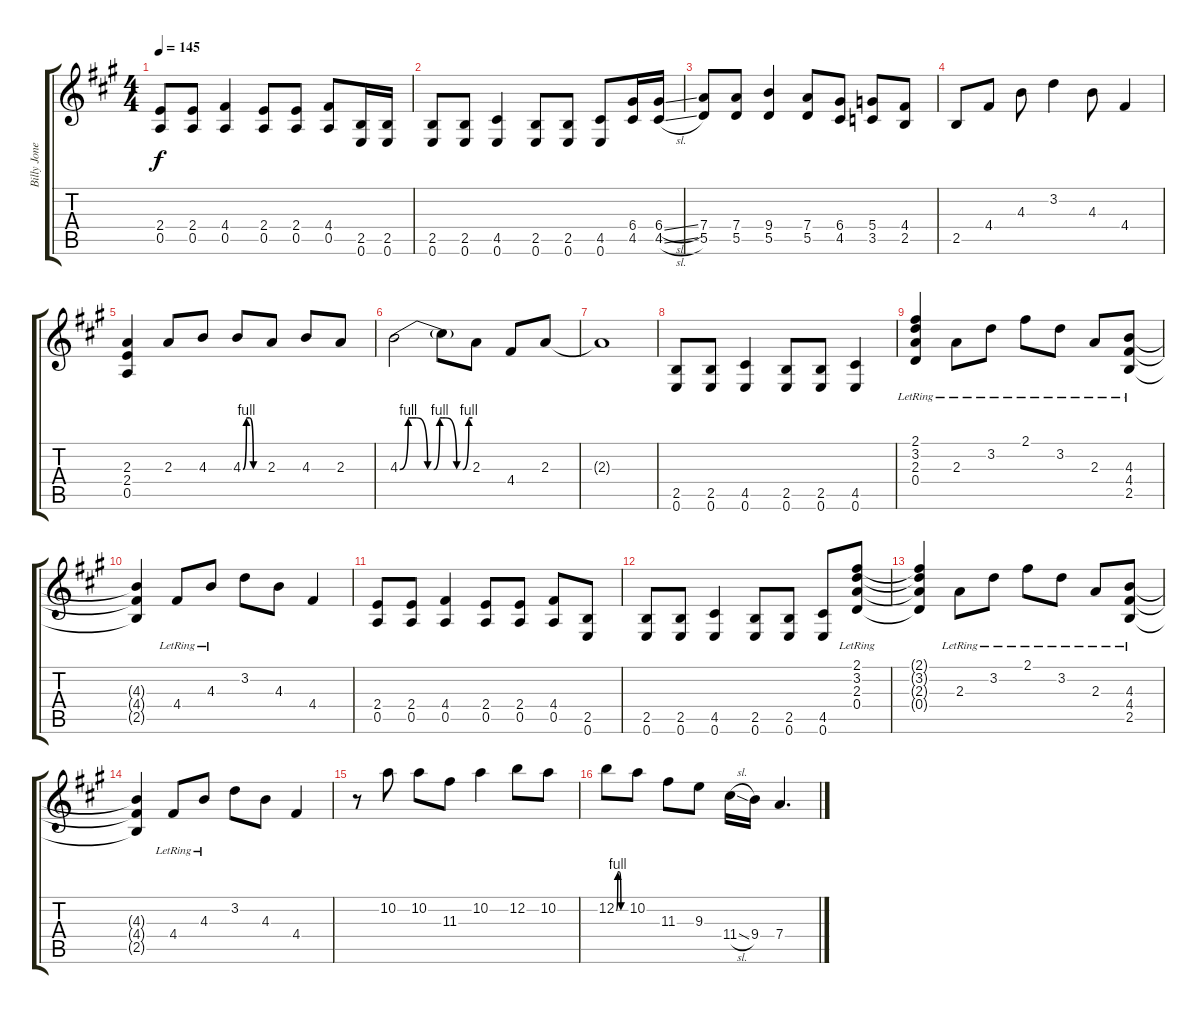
\track ("Billy Jones Guitar" "Billy Jone") {instrument overdrivenguitar}
\staff {score tabs}
\tuning (E4 B3 G3 D3 A2 E2) {hide}
\ts (4 4)
\tempo 145
\clef g2
\ks a
(2.4 0.5).8{dy f volume 8 balance 0} (2.4 0.5).8 (4.4 0.5).4 (2.4 0.5).8 (2.4 0.5).8 (4.4 0.5).8 (2.5 0.6).16 (2.5 0.6).16 |
(2.5 0.6).8 (2.5 0.6).8 (4.5 0.6).4 (2.5 0.6).8 (2.5 0.6).8 (4.5 0.6).8 (6.4 4.5).16 (6.4{sl} 4.5{sl}).16 |
(7.4 5.5).8 (7.4 5.5).8 (9.4 5.5).4 (7.4 5.5).8 (6.4 4.5).8 (5.4 3.5).8 (4.4 2.5).8 |
2.5.8 4.4.8 4.3.8 3.2.4 4.3.8 4.4.4 |
(2.3 2.4 0.5).4 2.3.8{volume 12 balance 8} 4.3.8 4.3{be (custom 0 0 10 4 20 4 30 0 60 0)}.8 2.3.8 4.3.8 2.3.8 |
4.3{be (custom 0 0 7 4 10 4 14 4 23 0 25 0 28 0 33 4 35 4 38 4 47 0 50 0 52 0 57 4 60 4)}.2 4.3{t}.8 2.3.8 4.4.8 2.3.8{volume 8} |
2.3{t}.1 |
(2.5 0.6).8{volume 8 balance 0} (2.5 0.6).8 (4.5 0.6).4 (2.5 0.6).8 (2.5 0.6).8 (4.5 0.6).4 |
(2.1{lr} 3.2{lr} 2.3{lr} 0.4{lr}).4 2.3{lr}.8 3.2{lr}.8 2.1{lr}.8 3.2{lr}.8 2.3{lr}.8 (4.3{lr} 4.4{lr} 2.5{lr}).8 |
(4.3{t} 4.4{t} 2.5{t}).4 4.4{lr}.8 4.3{lr}.8 3.2.8 4.3.8 4.4.4 |
(2.4 0.5).8{volume 8} (2.4 0.5).8 (4.4 0.5).4 (2.4 0.5).8 (2.4 0.5).8 (4.4 0.5).8 (2.5 0.6).8 |
(2.5 0.6).8 (2.5 0.6).8 (4.5 0.6).4 (2.5 0.6).8 (2.5 0.6).8 (4.5 0.6).8 (2.1{lr} 3.2{lr} 2.3{lr} 0.4{lr}).8 |
(2.1{t} 3.2{t} 2.3{t} 0.4{t}).4 2.3{lr}.8 3.2{lr}.8 2.1{lr}.8 3.2{lr}.8 2.3{lr}.8 (4.3{lr} 4.4{lr} 2.5{lr}).8 |
(4.3{t} 4.4{t} 2.5{t}).4 4.4{lr}.8 4.3{lr}.8 3.2.8 4.3.8 4.4.4 |
r.8 10.2.8{volume 14 balance 8} 10.2.8 11.3.8 10.2.4 12.2.8 10.2.8 |
12.2{be (custom 0 0 10 4 20 4 30 0 60 0)}.8 10.2.8 11.3.8 9.3.8 11.4{sl}.16 9.4.16 7.4.4{d}
